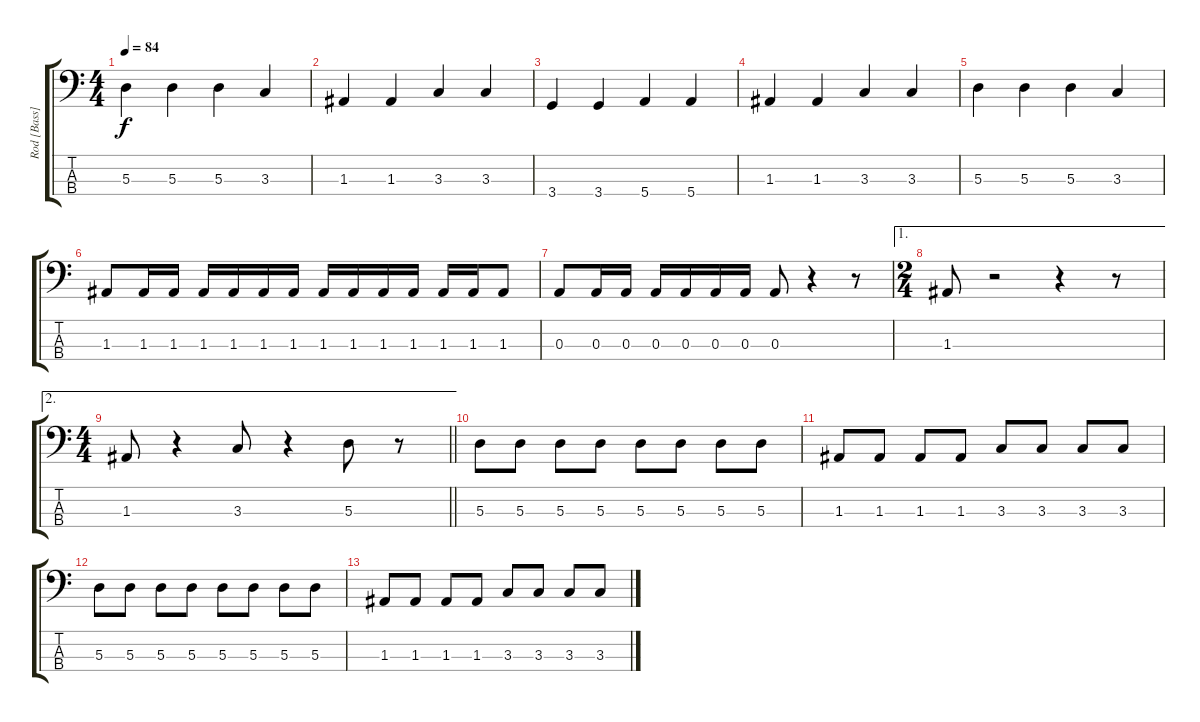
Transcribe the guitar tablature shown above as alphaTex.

\track ("Rod [Bass]" "Rod [Bass]") {instrument electricbasspick}
\staff {score tabs}
\tuning (G2 D2 A1 E1) {hide}
\ts (4 4)
\tempo 84
\clef f4
\ks c
5.3.4{dy f} 5.3.4 5.3.4 3.3.4 |
1.3.4 1.3.4 3.3.4 3.3.4 |
3.4.4 3.4.4 5.4.4 5.4.4 |
1.3.4 1.3.4 3.3.4 3.3.4 |
5.3.4 5.3.4 5.3.4 3.3.4 |
1.3.8 1.3.16 1.3.16 1.3.16 1.3.16 1.3.16 1.3.16 1.3.16 1.3.16 1.3.16 1.3.16 1.3.16 1.3.16 1.3.8 |
0.3.8 0.3.16 0.3.16 0.3.16 0.3.16 0.3.16 0.3.16 0.3.8 r.4 r.8 |
\ae 1
\ts (2 4)
1.3.8 r.2 r.4 r.8 |
\ae 2
\ts (4 4)
\barLineRight lightlight
1.3.8 r.4 3.3.8 r.4 5.3.8 r.8 |
5.3.8 5.3.8 5.3.8 5.3.8 5.3.8 5.3.8 5.3.8 5.3.8 |
1.3.8 1.3.8 1.3.8 1.3.8 3.3.8 3.3.8 3.3.8 3.3.8 |
5.3.8 5.3.8 5.3.8 5.3.8 5.3.8 5.3.8 5.3.8 5.3.8 |
1.3.8 1.3.8 1.3.8 1.3.8 3.3.8 3.3.8 3.3.8 3.3.8
